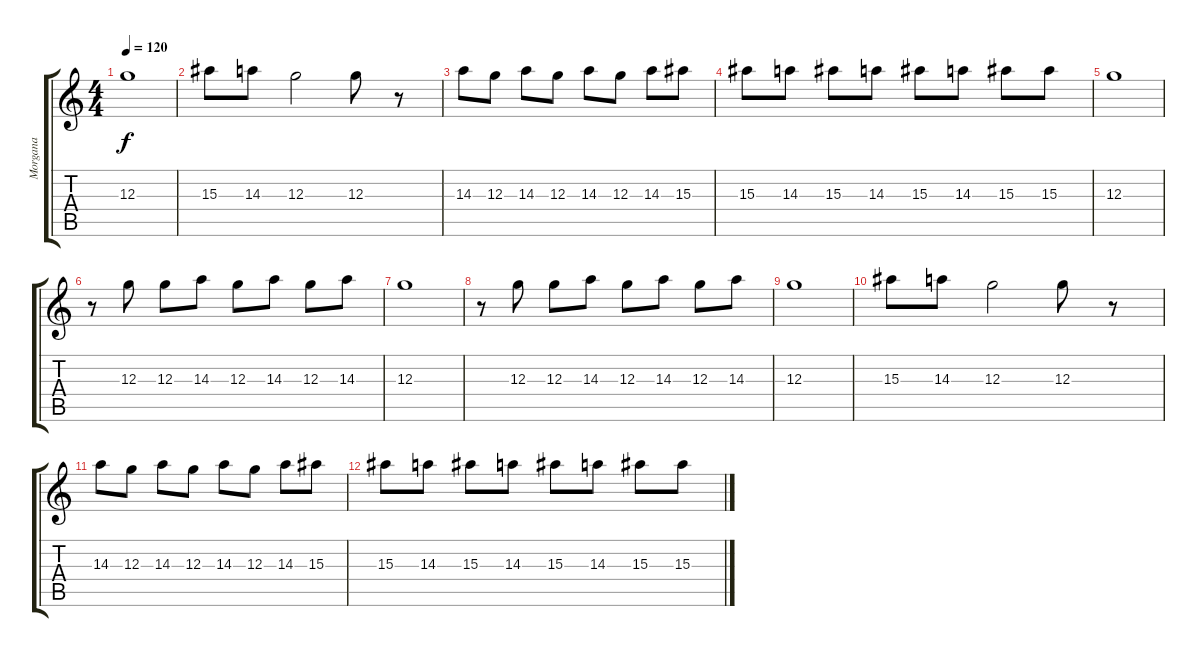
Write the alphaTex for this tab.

\track ("Morgana" "Morgana") {instrument overdrivenguitar}
\staff {score tabs}
\tuning (E4 B3 G3 D3 A2 E2) {hide}
\ts (4 4)
\tempo 120
\clef g2
\ks c
12.3.1{dy f} |
15.3.8 14.3.8 12.3.2 12.3.8 r.8 |
14.3.8 12.3.8 14.3.8 12.3.8 14.3.8 12.3.8 14.3.8 15.3.8 |
15.3.8 14.3.8 15.3.8 14.3.8 15.3.8 14.3.8 15.3.8 15.3.8 |
12.3.1 |
r.8 12.3.8 12.3.8 14.3.8 12.3.8 14.3.8 12.3.8 14.3.8 |
12.3.1 |
r.8 12.3.8 12.3.8 14.3.8 12.3.8 14.3.8 12.3.8 14.3.8 |
12.3.1 |
15.3.8 14.3.8 12.3.2 12.3.8 r.8 |
14.3.8 12.3.8 14.3.8 12.3.8 14.3.8 12.3.8 14.3.8 15.3.8 |
15.3.8 14.3.8 15.3.8 14.3.8 15.3.8 14.3.8 15.3.8 15.3.8
